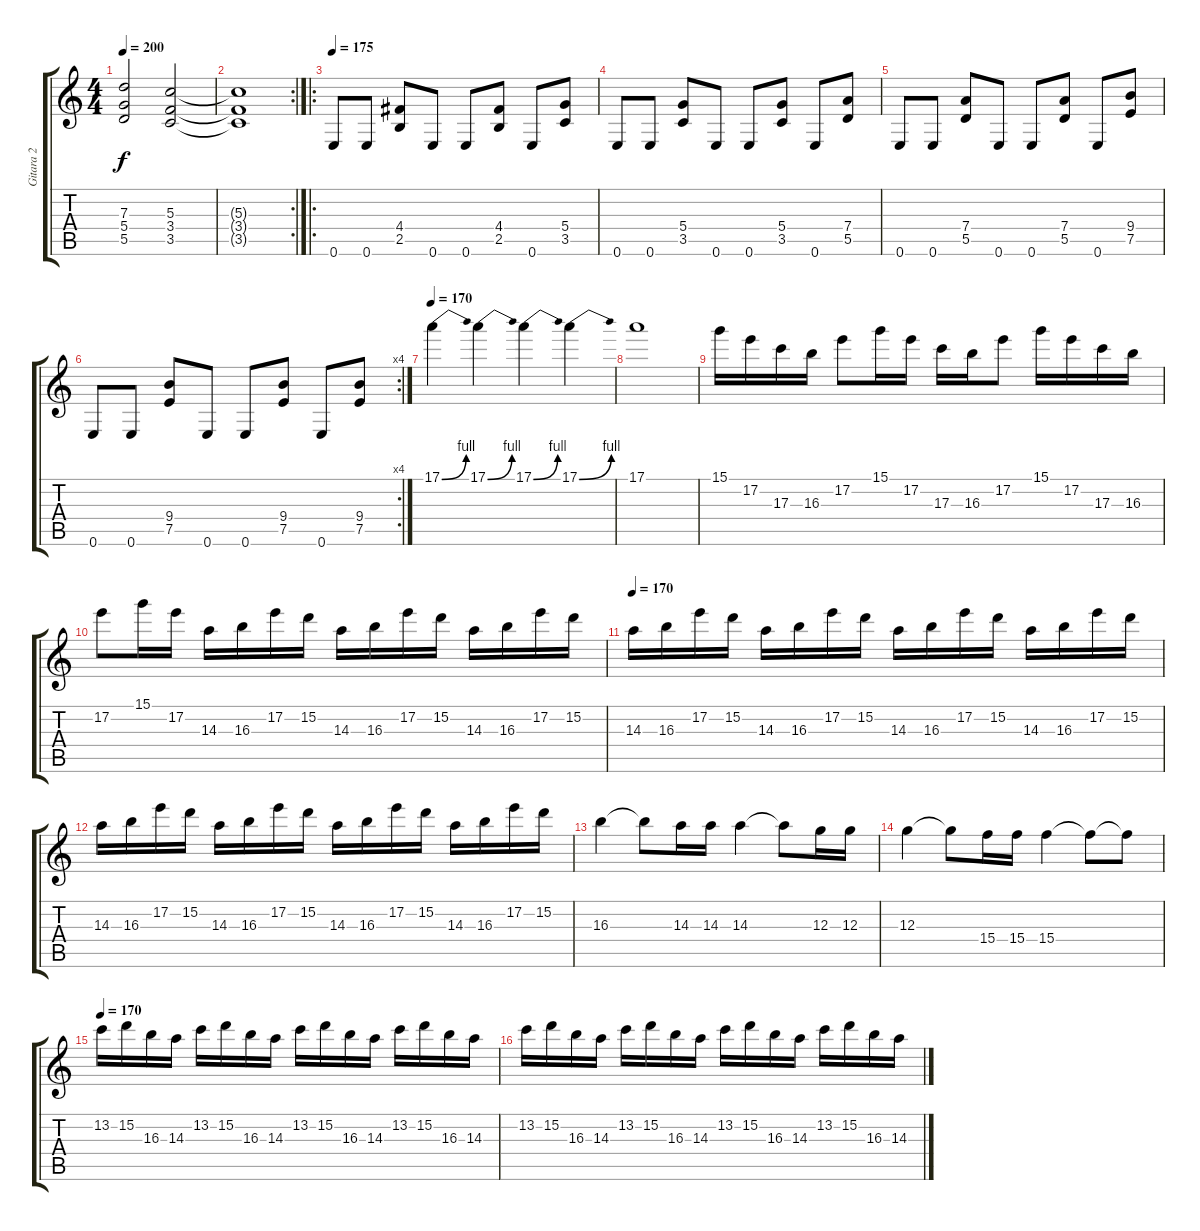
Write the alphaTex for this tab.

\track ("Gitara 2" "Gitara 2") {instrument distortionguitar}
\staff {score tabs}
\tuning (E4 B3 G3 D3 A2 E2) {hide}
\ts (4 4)
\tempo 200
\clef g2
\ks c
(7.3 5.4 5.5).2{dy f} (5.3 3.4 3.5).2 |
\rc 2
(5.3{t} 3.4{t} 3.5{t}).1 |
\ro
\tempo 175
0.6.8 0.6.8 (4.4 2.5).8 0.6.8 0.6.8 (4.4 2.5).8 0.6.8 (5.4 3.5).8 |
0.6.8 0.6.8 (5.4 3.5).8 0.6.8 0.6.8 (5.4 3.5).8 0.6.8 (7.4 5.5).8 |
0.6.8 0.6.8 (7.4 5.5).8 0.6.8 0.6.8 (7.4 5.5).8 0.6.8 (9.4 7.5).8 |
\rc 4
0.6.8 0.6.8 (9.4 7.5).8 0.6.8 0.6.8 (9.4 7.5).8 0.6.8 (9.4 7.5).8 |
\tempo 170
17.1{be (bend 0 0 60 4)}.4 17.1{be (bend 0 0 60 4)}.4 17.1{be (bend 0 0 60 4)}.4 17.1{be (bend 0 0 60 4)}.4 |
17.1.1 |
15.1.16 17.2.16 17.3.16 16.3.16 17.2.8 15.1.16 17.2.16 17.3.16 16.3.16 17.2.8 15.1.16 17.2.16 17.3.16 16.3.16 |
17.2.8 15.1.16 17.2.16 14.3.16 16.3.16 17.2.16 15.2.16 14.3.16 16.3.16 17.2.16 15.2.16 14.3.16 16.3.16 17.2.16 15.2.16 |
\tempo 170
14.3.16 16.3.16 17.2.16 15.2.16 14.3.16 16.3.16 17.2.16 15.2.16 14.3.16 16.3.16 17.2.16 15.2.16 14.3.16 16.3.16 17.2.16 15.2.16 |
14.3.16 16.3.16 17.2.16 15.2.16 14.3.16 16.3.16 17.2.16 15.2.16 14.3.16 16.3.16 17.2.16 15.2.16 14.3.16 16.3.16 17.2.16 15.2.16 |
16.3.4 16.3{t}.8 14.3.16 14.3.16 14.3.4 14.3{t}.8 12.3.16 12.3.16 |
12.3.4 12.3{t}.8 15.4.16 15.4.16 15.4.4 15.4{t}.8 15.4{t}.8 |
\tempo 170
13.2.16 15.2.16 16.3.16 14.3.16 13.2.16 15.2.16 16.3.16 14.3.16 13.2.16 15.2.16 16.3.16 14.3.16 13.2.16 15.2.16 16.3.16 14.3.16 |
13.2.16 15.2.16 16.3.16 14.3.16 13.2.16 15.2.16 16.3.16 14.3.16 13.2.16 15.2.16 16.3.16 14.3.16 13.2.16 15.2.16 16.3.16 14.3.16
